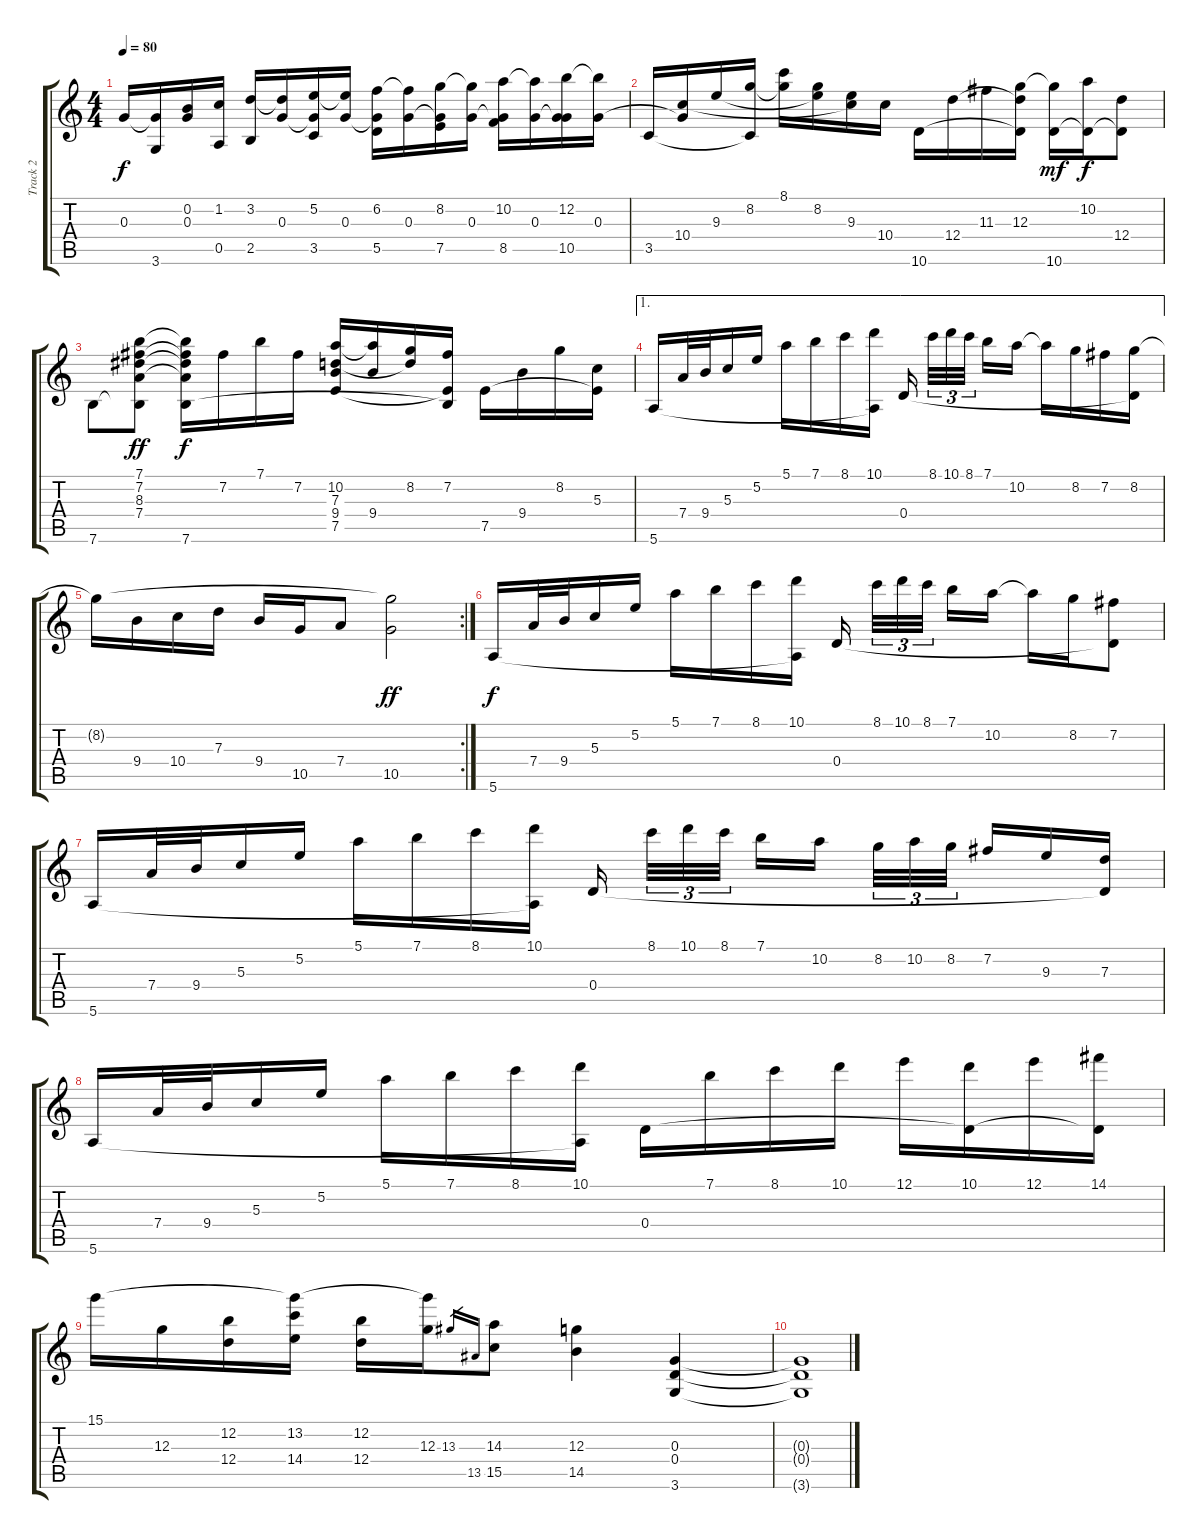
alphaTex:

\track ("Track 2" "Track 2") {instrument acousticguitarsteel}
\staff {score tabs}
\tuning (E4 B3 G3 D3 A2 E2) {hide}
\ts (4 4)
\tempo 80
\clef g2
\ks c
0.3.16{dy f} (0.3{t} 3.6).16 (0.2 0.3).16 (1.2 0.5).16 (3.2 2.5).16 (3.2{t} 0.3).16 (5.2 0.3{t} 3.5).16 (5.2{t} 0.3).16 (6.2 0.3{t} 5.5).16 (6.2{t} 0.3).16 (8.2 0.3{t} 7.5).16 (8.2{t} 0.3).16 (10.2 0.3{t} 8.5).16 (10.2{t} 0.3).16 (12.2 0.3{t} 10.5).16 (12.2{t} 0.3).16 |
3.5.16 (0.3{t} 10.4).16 9.3.16 (8.2 3.5{t}).16 (8.1 8.2{t}).16 (8.2 9.3{t}).16 (9.3 10.4{t}).16 10.4.16 10.6.16 12.4.16 11.3.16 (12.3 12.4{t} 10.6{t}).16 (12.3{t} 10.6).16{dy mf} (10.2 10.6{t}).16{dy f} (12.4 10.6{t}).8 |
7.6.8 (7.1 7.2 8.3 7.4 7.6{t}).8{dy ff} (7.1{t} 7.2{t} 8.3{t} 7.4{t} 7.6).16{dy f} 7.2.16 7.1.16 7.2.16 (10.2 7.3 9.4 7.5).16 (10.2{t} 9.4).16 (8.2 7.3{t}).16 (7.2 7.5{t} 7.6{t}).16 7.5.16 9.4.16 8.2.16 (5.3 7.5{t}).16 |
\ae 1
5.6.16 7.4.32 9.4.32 5.3.16 5.2.16 5.1.16 7.1.16 8.1.16 (10.1 5.6{t}).16 0.4.16 8.1.32{tu (3 2)} 10.1.32{tu (3 2)} 8.1.32{tu (3 2)} 7.1.16 10.2.16 10.2{t}.16 8.2.16 7.2.16 (8.2 0.4{t}).16 |
\rc 2
8.2{t}.16 9.4.16 10.4.16 7.3.16 9.4.16 10.5.16 7.4.8 (8.2{t} 10.5).2{dy ff} |
5.6.16{dy f} 7.4.32 9.4.32 5.3.16 5.2.16 5.1.16 7.1.16 8.1.16 (10.1 5.6{t}).16 0.4.16 8.1.32{tu (3 2)} 10.1.32{tu (3 2)} 8.1.32{tu (3 2)} 7.1.16 10.2.16 10.2{t}.16 8.2.16 (7.2 0.4{t}).8 |
5.6.16 7.4.32 9.4.32 5.3.16 5.2.16 5.1.16 7.1.16 8.1.16 (10.1 5.6{t}).16 0.4.16 8.1.32{tu (3 2)} 10.1.32{tu (3 2)} 8.1.32{tu (3 2)} 7.1.16 10.2.16 8.2.32{tu (3 2)} 10.2.32{tu (3 2)} 8.2.32{tu (3 2)} 7.2.16 9.3.16 (7.3 0.4{t}).16 |
5.6.16 7.4.32 9.4.32 5.3.16 5.2.16 5.1.16 7.1.16 8.1.16 (10.1 5.6{t}).16 0.4.16 7.1.16 8.1.16 10.1.16 12.1.16 (10.1 0.4{t}).16 12.1.16 (14.1 0.4{t}).16 |
15.1.16 12.3.16 (12.2 12.4).16 (15.1{t} 13.2 14.4).16 (12.2 12.4).16 (15.1{t} 12.3).16 13.3.16{gr} 13.5.16{gr} (14.3 15.5).8 (12.3 14.5).4 (0.3 0.4 3.6).4 |
(0.3{t} 0.4{t} 3.6{t}).1
